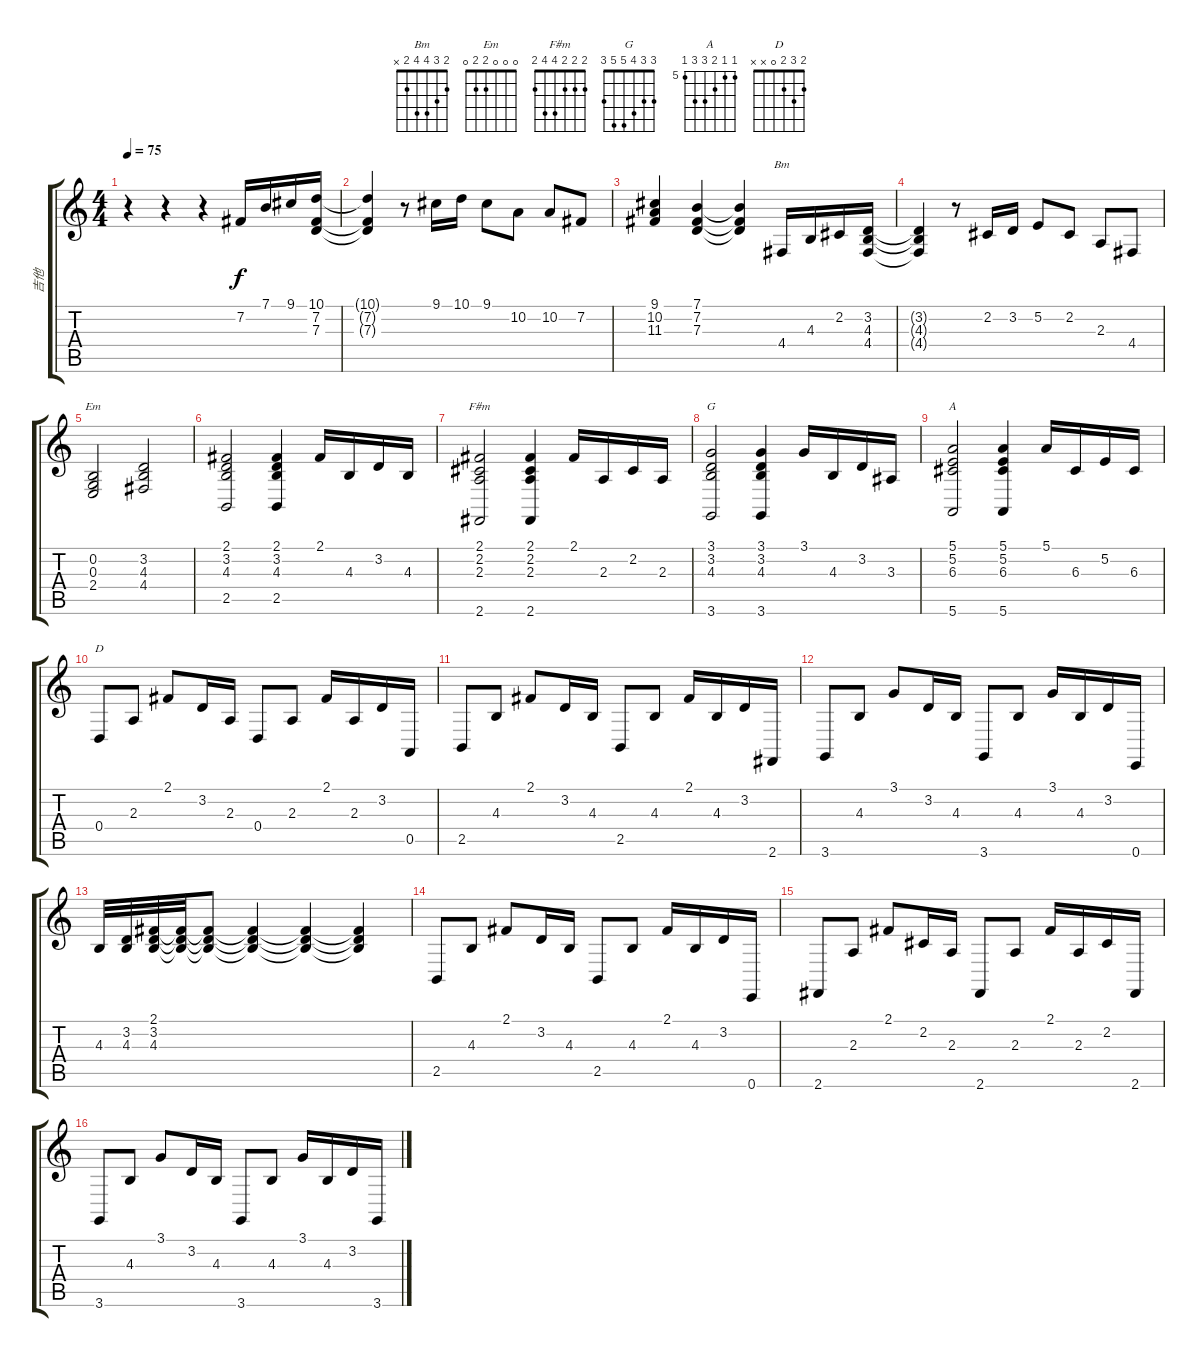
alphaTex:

\track ("吉他" "吉他") {instrument brightacousticpiano}
\staff {score tabs}
\tuning (E4 B3 G3 D3 A2 E2) {hide}
\chord ("Bm" 2 3 4 4 2 x)
\chord ("Em" 0 0 0 2 2 0)
\chord ("F#m" 2 2 2 4 4 2)
\chord ("G" 3 3 4 5 5 3)
\chord ("A" 5 5 6 7 7 5) {firstfret 5}
\chord ("D" 2 3 2 0 x x)
\ts (4 4)
\tempo 75
\clef g2
\ks c
r.4{dy f instrument brightacousticpiano} r.4 r.4 7.2.16 7.1.16 9.1.16 (10.1 7.2 7.3).16 |
(10.1{t} 7.2{t} 7.3{t}).4 r.8 9.1.16 10.1.16 9.1.8 10.2.8 10.2.8 7.2.8 |
(9.1 10.2 11.3).4 (7.1 7.2 7.3).4 (7.1{t} 7.2{t} 7.3{t}).4 4.4.16{ch "Bm"} 4.3.16 2.2.16 (3.2 4.3 4.4).16 |
(3.2{t} 4.3{t} 4.4{t}).4 r.8 2.2.16 3.2.16 5.2.8 2.2.8 2.3.8 4.4.8 |
(0.2 0.3 2.4).2{ch "Em"} (3.2 4.3 4.4).2 |
(2.1 3.2 4.3 2.5).2 (2.1 3.2 4.3 2.5).4 2.1.16 4.3.16 3.2.16 4.3.16 |
(2.1 2.2 2.3 2.6).2{ch "F#m"} (2.1 2.2 2.3 2.6).4 2.1.16 2.3.16 2.2.16 2.3.16 |
(3.1 3.2 4.3 3.6).2{ch "G"} (3.1 3.2 4.3 3.6).4 3.1.16 4.3.16 3.2.16 3.3.16 |
(5.1 5.2 6.3 5.6).2{ch "A"} (5.1 5.2 6.3 5.6).4 5.1.16 6.3.16 5.2.16 6.3.16 |
0.4.8{ch "D"} 2.3.8 2.1.8 3.2.16 2.3.16 0.4.8 2.3.8 2.1.16 2.3.16 3.2.16 0.5.16 |
2.5.8 4.3.8 2.1.8 3.2.16 4.3.16 2.5.8 4.3.8 2.1.16 4.3.16 3.2.16 2.6.16 |
3.6.8 4.3.8 3.1.8 3.2.16 4.3.16 3.6.8 4.3.8 3.1.16 4.3.16 3.2.16 0.6.16 |
4.3.32 (3.2 4.3).32 (2.1 3.2 4.3).32 (2.1{t} 3.2{t} 4.3{t}).32 (2.1{t} 3.2{t} 4.3{t}).8 (2.1{t} 3.2{t} 4.3{t}).4 (2.1{t} 3.2{t} 4.3{t}).4 (2.1{t} 3.2{t} 4.3{t}).4 |
2.5.8 4.3.8 2.1.8 3.2.16 4.3.16 2.5.8 4.3.8 2.1.16 4.3.16 3.2.16 0.6.16 |
2.6.8 2.3.8 2.1.8 2.2.16 2.3.16 2.6.8 2.3.8 2.1.16 2.3.16 2.2.16 2.6.16 |
3.6.8 4.3.8 3.1.8 3.2.16 4.3.16 3.6.8 4.3.8 3.1.16 4.3.16 3.2.16 3.6.16
